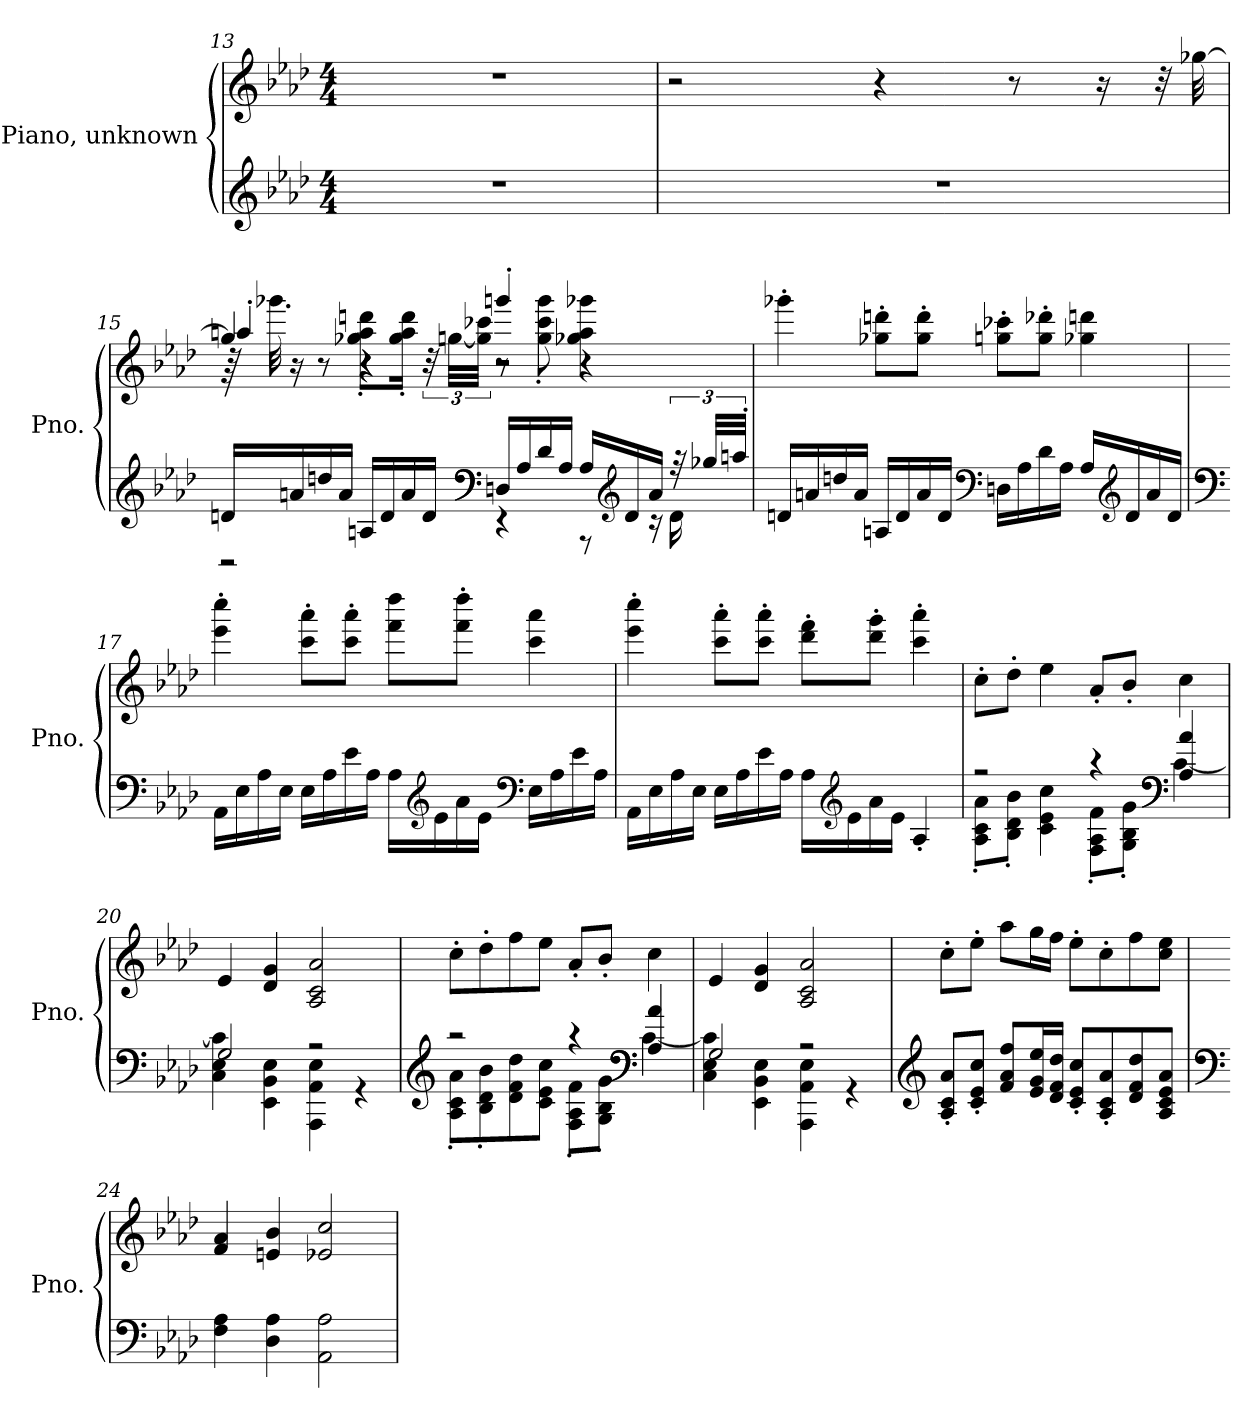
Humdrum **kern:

**kern	**kern
*part1	*part1
*staff2	*staff1
*I"Piano, unknown	*
*I'Pno.	*
*clefG2	*clefG2
*k[b-e-a-d-]	*k[b-e-a-d-]
*M4/4	*M4/4
=13	=13
1r	1r
=14	=14
1r	2r
.	4r
.	8r
.	16r
.	32r
.	[32gg-X\
!!LO:PB:g=z
=15	=15
*^	*^
*	*	*	*^
16dn/LL	2r	4gg-/]	64r	4aan'/
.	.	.	32.ggg-X\	.
16an/	.	.	16r	.
16ddn/	.	.	8r	.
16a/JJ	.	.	.	.
16An/LL	.	4r	8gg-X\' 8aa\' 8dddn\'L	4r
16d/	.	.	.	.
16a/	.	.	16gg-\' 16aa\' 16ddd\'Jk	.
16d/JJ	.	.	48r	.
.	.	.	[48ggn\LLL	.
.	.	.	48gg\] 48ccc-X\JJJ	.
*clefF4	*	*	*	*
16Dn/LL	4r	4gggn'/	8r	2r
16A/	.	.	.	.
16d/	.	.	8gg\' 8ccc-\' 8ggg\'	.
16A/JJ	.	.	.	.
16A/LL	8r	4r	4gg-X\ 4aa\ 4ggg-X\	.
*clefG2	*	*	*	*
16d/	.	.	.	.
16a/JJ	16r	.	.	.
48r	16d\	.	.	.
48gg-X/LLL	.	.	.	.
48aan'/JJJ	.	.	.	.
*v	*v	*	*	*
*	*v	*v	*v
!!LO:LB:g=z
=16	=16
16dn/LL	4ggg-X'\
16an/	.
16ddn/	.
16a/JJ	.
16An/LL	8gg-X\' 8dddn\'L
16d/	.
16a/	8gg-\' 8ddd\'J
16d/JJ	.
*clefF4	*
16Dn\LL	8ggn\' 8ccc-X\'L
16A\	.
16d\	8gg\' 8ddd-X\'J
16A\JJ	.
16A/LL	4gg-X\ 4dddn\
*clefG2	*
16d/	.
16a/	.
16d/JJ	.
=17	=17
*clefF4	*
16AA-\LL	4eee-\' 4cccc\'
16E-\	.
16A-\	.
16E-\JJ	.
16E-\LL	8ccc\' 8aaa-\'L
16A-\	.
16e-\	8ccc\' 8aaa-\'J
16A-\JJ	.
16A-\LL	8fff\ 8dddd-\L
*clefG2	*
16e-\	.
16a-\	8fff\' 8dddd-\'J
16e-\JJ	.
*clefF4	*
16E-\LL	4ccc\ 4aaa-\
16A-\	.
16e-\	.
16A-\JJ	.
!!LO:LB:g=z
=18	=18
16AA-\LL	4eee-\' 4cccc\'
16E-\	.
16A-\	.
16E-\JJ	.
16E-\LL	8ccc\' 8aaa-\'L
16A-\	.
16e-\	8ccc\' 8aaa-\'J
16A-\JJ	.
16A-\LL	8ddd-\' 8fff\'L
*clefG2	*
16e-\	.
16a-\	8ddd-\' 8ggg\'J
16e-\JJ	.
4A-'/	4ccc\' 4aaa-\'
=19	=19
*^	*
2r	8A-\' 8c\' 8a-\'L	8cc'\L
.	8B-\' 8d-\' 8b-\'J	8dd-'\J
.	4c\ 4e-\ 4cc\	4ee-\
4r	8F\' 8A-\' 8f\'L	8a-'/L
.	8G\' 8B-\' 8g\'J	8b-'/J
*clefF4	*	*
4A-/ 4a-/	[4c\	4cc\
=20	=20	=20
2G/	4C\ 4E-\ 4c\]	4e-/
.	4EE-\ 4BB-\ 4E-\	4d-/ 4g/
2r	4AAA-\ 4AA-\ 4E-\	2A-/ 2c/ 2a-/
.	4r	.
=21	=21	=21
*clefG2	*	*
2r	8A-\' 8c\' 8a-\'L	8cc'\L
.	8B-\' 8d-\' 8b-\'	8dd-'\
.	8d-\ 8f\ 8dd-\	8ff\
.	8c\ 8e-\ 8cc\J	8ee-\J
4r	8F\' 8A-\' 8f\'L	8a-'/L
.	8G\' 8B-\' 8g\'J	8b-'/J
*clefF4	*	*
4A-/ 4a-/	[4c\	4cc\
!!LO:LB:g=z
=22	=22	=22
2G/	4C\ 4E-\ 4c\]	4e-/
.	4EE-\ 4BB-\ 4E-\	4d-/ 4g/
2r	4AAA-\ 4AA-\ 4E-\	2A-/ 2c/ 2a-/
.	4r	.
*v	*v	*
=23	=23
*clefG2	*
8A-/' 8c/' 8a-/'L	8cc'\L
8c/' 8e-/' 8cc/'J	8ee-'\J
8f/ 8a-/ 8ff/L	8aa-\L
16e-/ 16g/ 16ee-/L	16gg\L
16d-/ 16f/ 16dd-/JJ	16ff\JJ
8c/' 8e-/' 8cc/'L	8ee-'\L
8A-/' 8c/' 8a-/'	8cc'\
8d-/ 8f/ 8dd-/	8ff\
8A-/ 8c/ 8e-/ 8a-/J	8cc\ 8ee-\J
=24	=24
*clefF4	*
4F\ 4A-\	4f/ 4a-/
4D-\ 4A-\	4en/ 4b-/
2AA-\ 2A-\	2e-X/ 2cc/
=	=
*-	*-
